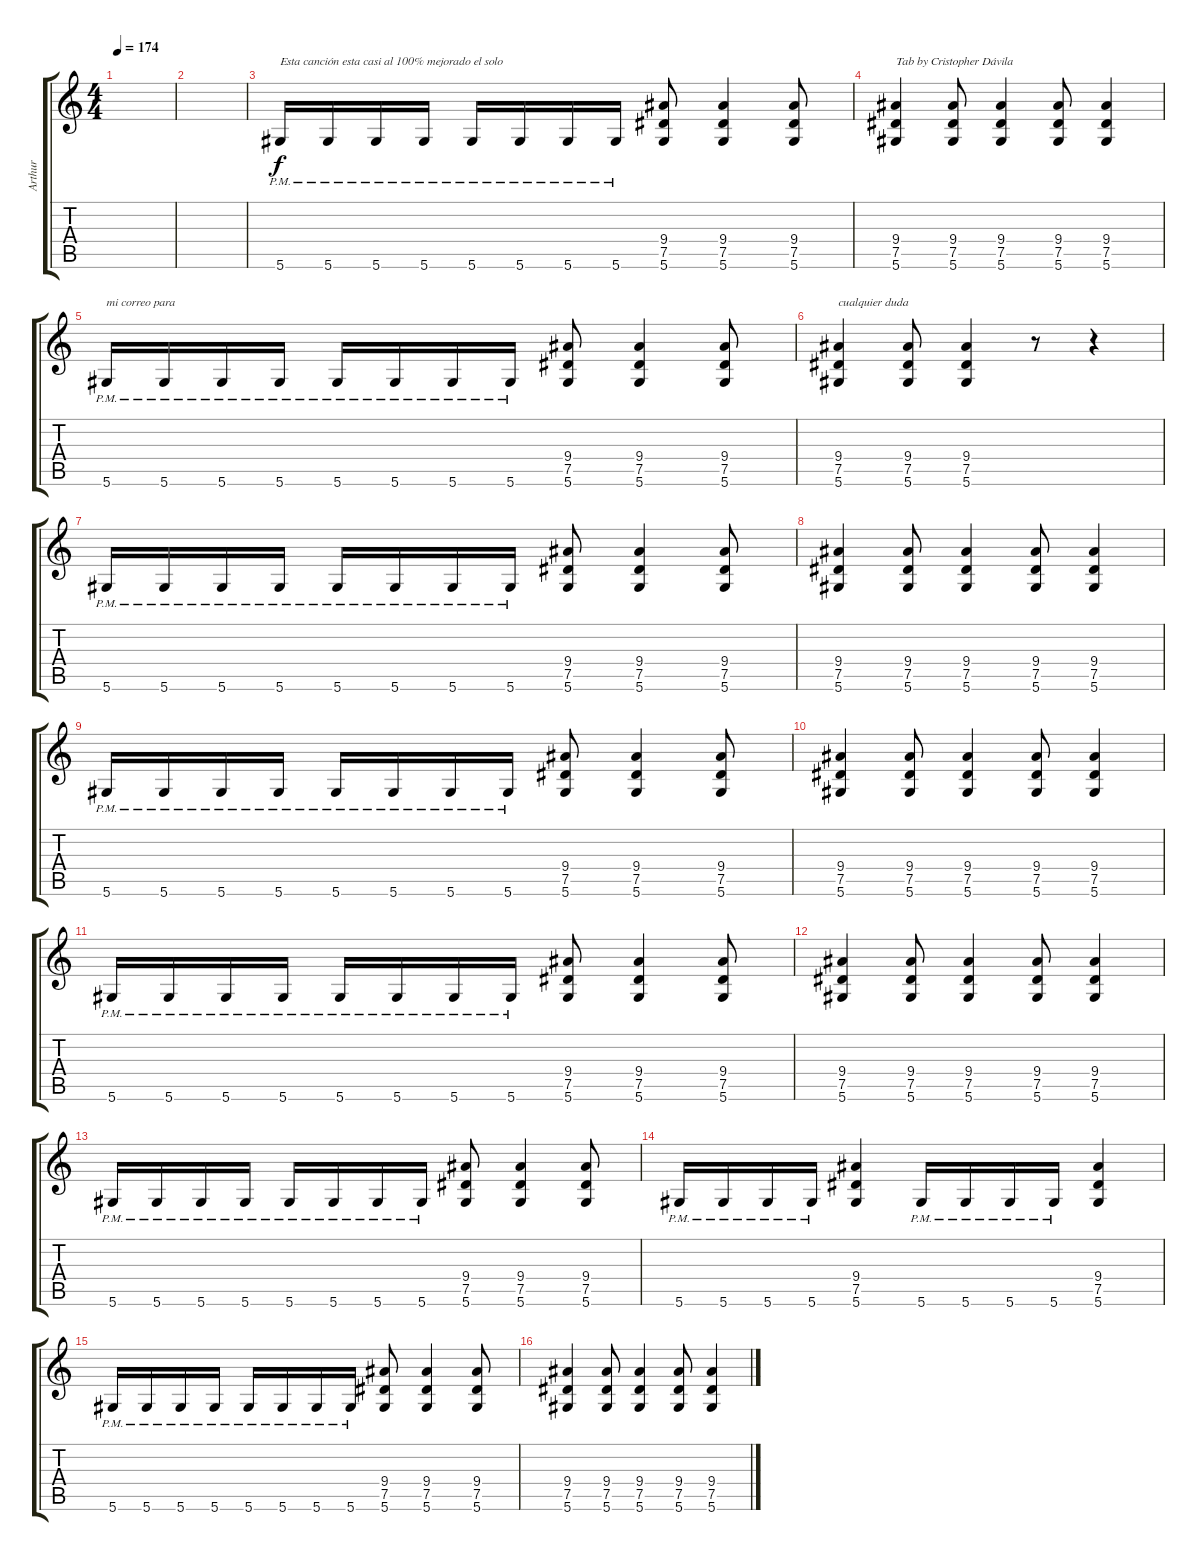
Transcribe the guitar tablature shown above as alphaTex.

\track ("Arthur" "Arthur") {instrument overdrivenguitar}
\staff {score tabs}
\tuning (Eb4 Bb3 Gb3 Db3 Ab2 Eb2) {hide}
\ts (4 4)
\tempo 174
\clef g2
\ks c
|
|
5.6{pm}.16{txt "Esta canción esta casi al 100% mejorado el solo"} 5.6{pm}.16 5.6{pm}.16 5.6{pm}.16 5.6{pm}.16 5.6{pm}.16 5.6{pm}.16 5.6{pm}.16 (9.4 7.5 5.6).8 (9.4 7.5 5.6).4 (9.4 7.5 5.6).8 |
(9.4 7.5 5.6).4{txt "Tab by Cristopher Dávila "} (9.4 7.5 5.6).8 (9.4 7.5 5.6).4 (9.4 7.5 5.6).8 (9.4 7.5 5.6).4 |
5.6{pm}.16{txt "mi correo para"} 5.6{pm}.16 5.6{pm}.16 5.6{pm}.16 5.6{pm}.16 5.6{pm}.16 5.6{pm}.16 5.6{pm}.16 (9.4 7.5 5.6).8 (9.4 7.5 5.6).4 (9.4 7.5 5.6).8 |
(9.4 7.5 5.6).4{txt "cualquier duda"} (9.4 7.5 5.6).8 (9.4 7.5 5.6).4 r.8 r.4 |
5.6{pm}.16 5.6{pm}.16 5.6{pm}.16 5.6{pm}.16 5.6{pm}.16 5.6{pm}.16 5.6{pm}.16 5.6{pm}.16 (9.4 7.5 5.6).8 (9.4 7.5 5.6).4 (9.4 7.5 5.6).8 |
(9.4 7.5 5.6).4 (9.4 7.5 5.6).8 (9.4 7.5 5.6).4 (9.4 7.5 5.6).8 (9.4 7.5 5.6).4 |
5.6{pm}.16 5.6{pm}.16 5.6{pm}.16 5.6{pm}.16 5.6{pm}.16 5.6{pm}.16 5.6{pm}.16 5.6{pm}.16 (9.4 7.5 5.6).8 (9.4 7.5 5.6).4 (9.4 7.5 5.6).8 |
(9.4 7.5 5.6).4 (9.4 7.5 5.6).8 (9.4 7.5 5.6).4 (9.4 7.5 5.6).8 (9.4 7.5 5.6).4 |
5.6{pm}.16 5.6{pm}.16 5.6{pm}.16 5.6{pm}.16 5.6{pm}.16 5.6{pm}.16 5.6{pm}.16 5.6{pm}.16 (9.4 7.5 5.6).8 (9.4 7.5 5.6).4 (9.4 7.5 5.6).8 |
(9.4 7.5 5.6).4 (9.4 7.5 5.6).8 (9.4 7.5 5.6).4 (9.4 7.5 5.6).8 (9.4 7.5 5.6).4 |
5.6{pm}.16 5.6{pm}.16 5.6{pm}.16 5.6{pm}.16 5.6{pm}.16 5.6{pm}.16 5.6{pm}.16 5.6{pm}.16 (9.4 7.5 5.6).8 (9.4 7.5 5.6).4 (9.4 7.5 5.6).8 |
5.6{pm}.16 5.6{pm}.16 5.6{pm}.16 5.6{pm}.16 (9.4 7.5 5.6).4 5.6{pm}.16 5.6{pm}.16 5.6{pm}.16 5.6{pm}.16 (9.4 7.5 5.6).4 |
5.6{pm}.16 5.6{pm}.16 5.6{pm}.16 5.6{pm}.16 5.6{pm}.16 5.6{pm}.16 5.6{pm}.16 5.6{pm}.16 (9.4 7.5 5.6).8 (9.4 7.5 5.6).4 (9.4 7.5 5.6).8 |
(9.4 7.5 5.6).4 (9.4 7.5 5.6).8 (9.4 7.5 5.6).4 (9.4 7.5 5.6).8 (9.4 7.5 5.6).4
